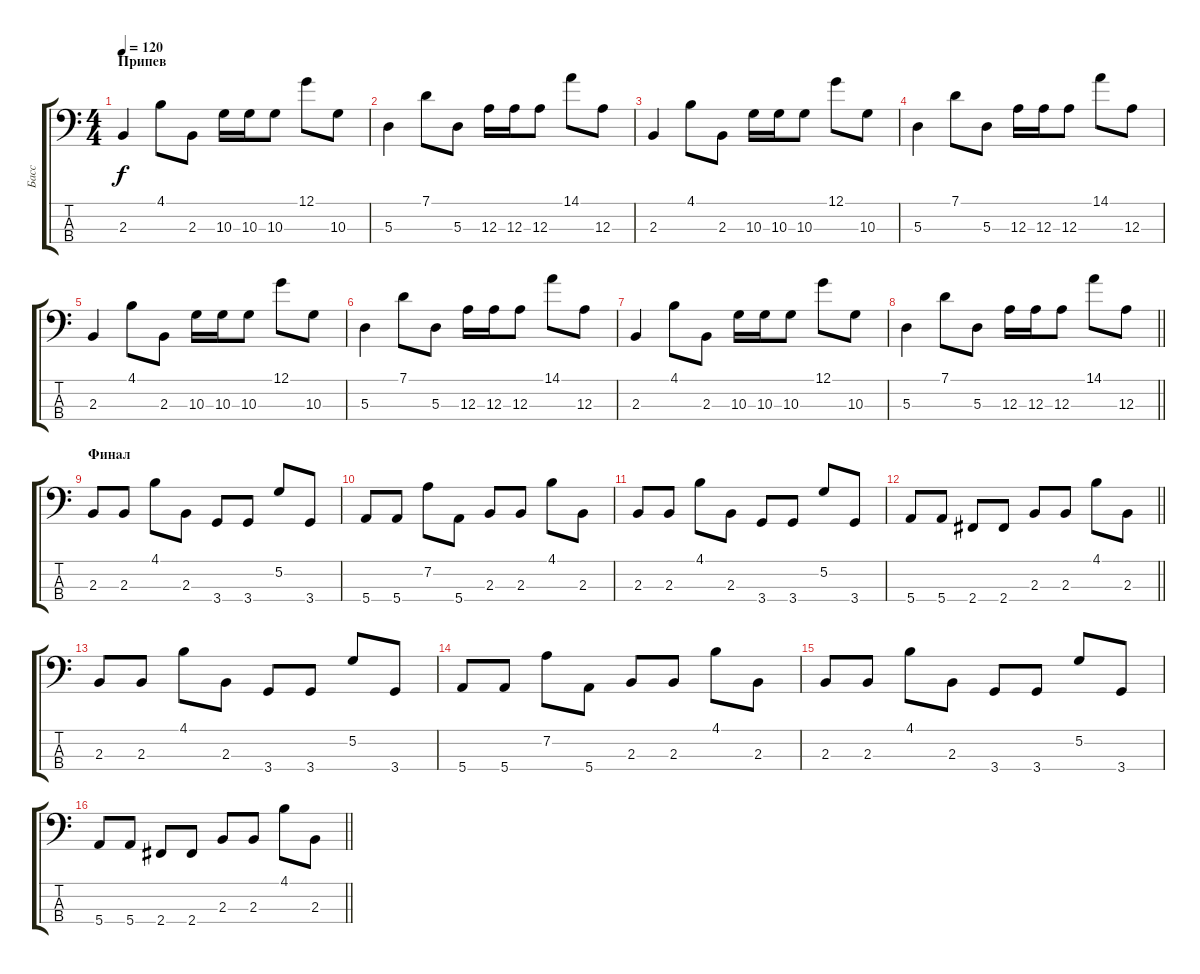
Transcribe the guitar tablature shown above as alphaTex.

\track ("Басс" "Басс") {instrument electricbassfinger}
\staff {score tabs}
\tuning (G2 D2 A1 E1) {hide}
\ts (4 4)
\section ("" "Припев")
\tempo 120
\clef f4
\ks c
2.3.4{dy f} 4.1.8 2.3.8 10.3.16 10.3.16 10.3.8 12.1.8 10.3.8 |
5.3.4 7.1.8 5.3.8 12.3.16 12.3.16 12.3.8 14.1.8 12.3.8 |
2.3.4 4.1.8 2.3.8 10.3.16 10.3.16 10.3.8 12.1.8 10.3.8 |
5.3.4 7.1.8 5.3.8 12.3.16 12.3.16 12.3.8 14.1.8 12.3.8 |
2.3.4 4.1.8 2.3.8 10.3.16 10.3.16 10.3.8 12.1.8 10.3.8 |
5.3.4 7.1.8 5.3.8 12.3.16 12.3.16 12.3.8 14.1.8 12.3.8 |
2.3.4 4.1.8 2.3.8 10.3.16 10.3.16 10.3.8 12.1.8 10.3.8 |
\barLineRight lightlight
5.3.4 7.1.8 5.3.8 12.3.16 12.3.16 12.3.8 14.1.8 12.3.8 |
\section ("" "Финал")
2.3.8 2.3.8 4.1.8 2.3.8 3.4.8 3.4.8 5.2.8 3.4.8 |
5.4.8 5.4.8 7.2.8 5.4.8 2.3.8 2.3.8 4.1.8 2.3.8 |
2.3.8 2.3.8 4.1.8 2.3.8 3.4.8 3.4.8 5.2.8 3.4.8 |
\barLineRight lightlight
5.4.8 5.4.8 2.4.8 2.4.8 2.3.8 2.3.8 4.1.8 2.3.8 |
2.3.8 2.3.8 4.1.8 2.3.8 3.4.8 3.4.8 5.2.8 3.4.8 |
5.4.8 5.4.8 7.2.8 5.4.8 2.3.8 2.3.8 4.1.8 2.3.8 |
2.3.8 2.3.8 4.1.8 2.3.8 3.4.8 3.4.8 5.2.8 3.4.8 |
\barLineRight lightlight
5.4.8 5.4.8 2.4.8 2.4.8 2.3.8 2.3.8 4.1.8 2.3.8
